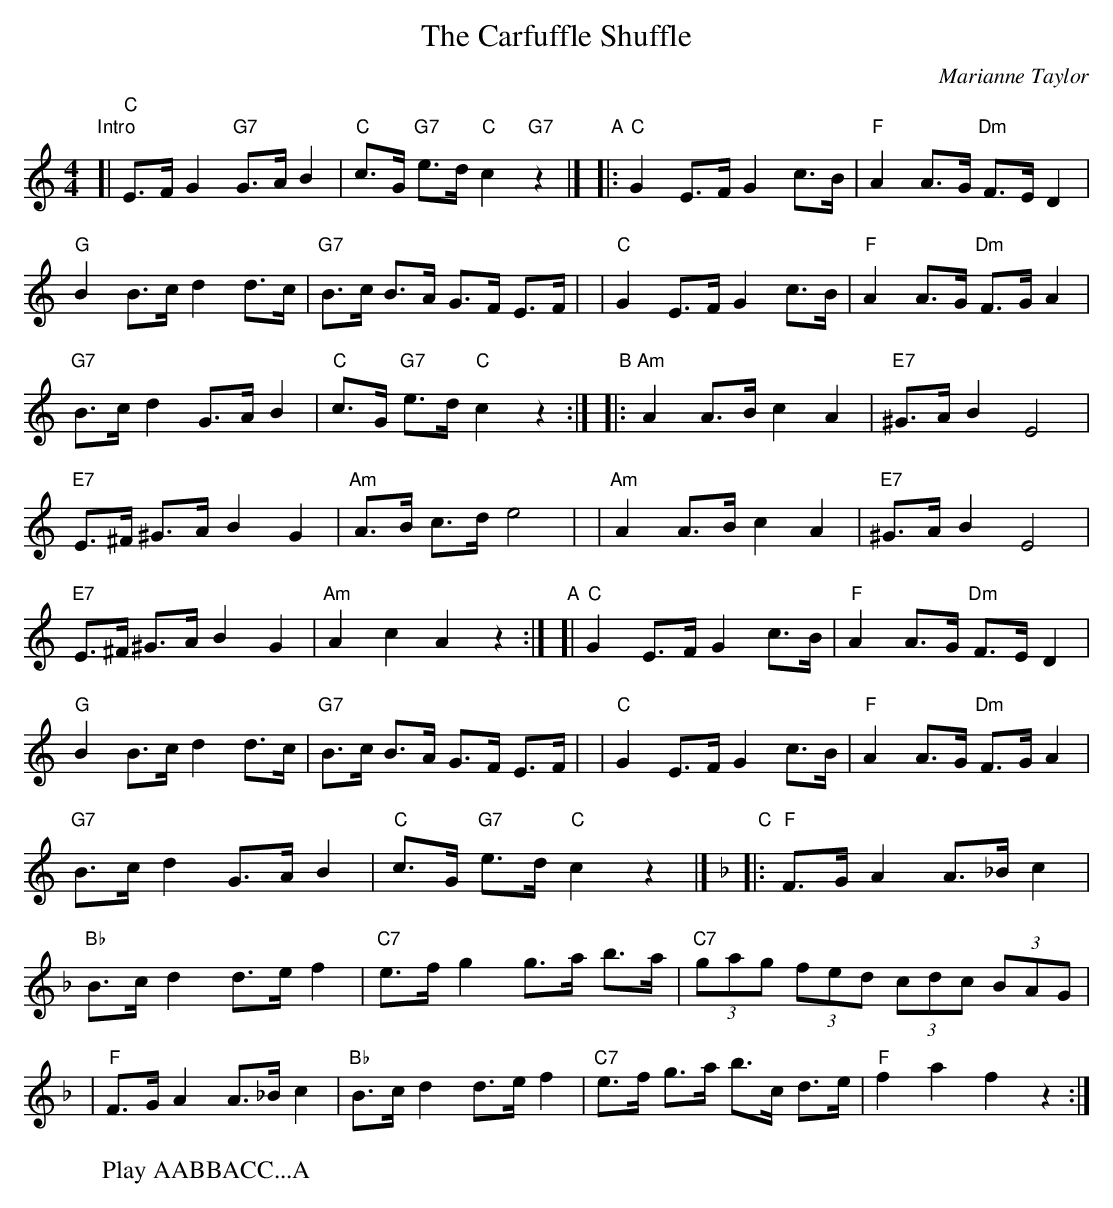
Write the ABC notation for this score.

X:1
T: The Carfuffle Shuffle
C: Marianne Taylor
M: 4/4
L: 1/8
W: Play AABBACC...A
K: C
"Intro"\
[| "C"E>F G2 "G7"G>A B2 | "C"c>G "G7"e>d "C"c2 "G7"z2 |]
"A"\
|:"C"G2 E>F G2 c>B | "F"A2 A>G "Dm"F>E D2 \
| "G"B2 B>c d2 d>c | "G7"B>c B>A G>F E>F |
|  "C"G2 E>F G2 c>B | "F"A2 A>G "Dm"F>G A2 \
| "G7"B>c d2 G>A B2 | "C"c>G "G7"e>d "C"c2 z2 :|
"B"\
|:"Am"A2 A>B c2 A2 | "E7"^G>A B2 E4 \
| "E7"E>^F ^G>A B2 G2 | "Am"A>B c>d e4 |
| "Am"A2 A>B c2 A2 | "E7"^G>A B2 E4 \
| "E7"E>^F ^G>A B2 G2 | "Am"A2 c2 A2 z2 :|
"A"\
[|"C"G2 E>F G2 c>B | "F"A2 A>G "Dm"F>E D2 \
| "G"B2 B>c d2 d>c | "G7"B>c B>A G>F E>F |
|  "C"G2 E>F G2 c>B | "F"A2 A>G "Dm"F>G A2 \
| "G7"B>c d2 G>A B2 | "C"c>G "G7"e>d "C"c2 z2 |]
"C"[K:F]\
|:"F"F>G A2 A>_B c2 | "Bb"B>c d2 d>e f2 \
| "C7"e>f g2 g>a b>a | "C7"(3gag (3fed (3cdc (3BAG |
| "F"F>G A2 A>_B c2 | "Bb"B>c d2 d>e f2 \
| "C7"e>f g>a b>c d>e | "F"f2 a2 f2 z2 :|
